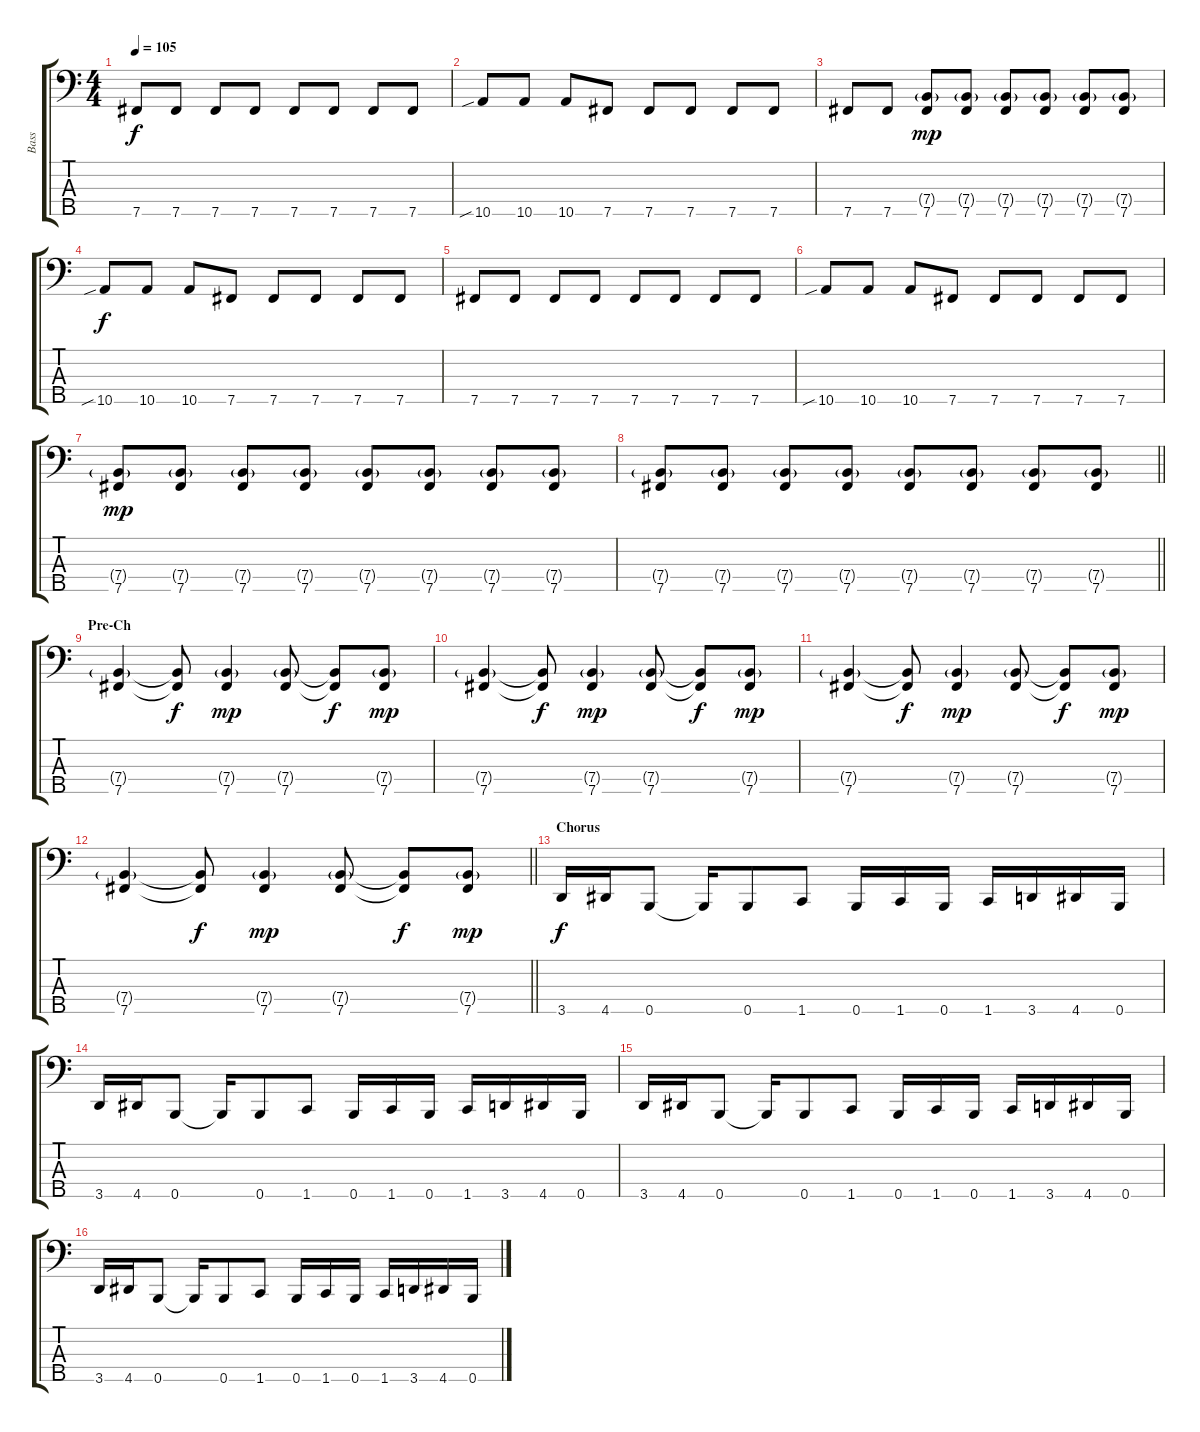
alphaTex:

\track ("Bass" "Bass") {instrument electricbasspick}
\staff {score tabs}
\tuning (G2 D2 A1 E1 B0) {hide}
\ts (4 4)
\tempo 105
\clef f4
\ks c
7.5.8{dy f} 7.5.8 7.5.8 7.5.8 7.5.8 7.5.8 7.5.8 7.5.8 |
10.5{sib}.8 10.5.8 10.5.8 7.5.8 7.5.8 7.5.8 7.5.8 7.5.8 |
7.5.8 7.5.8 (7.4{g} 7.5).8{dy mp} (7.4{g} 7.5).8 (7.4{g} 7.5).8 (7.4{g} 7.5).8 (7.4{g} 7.5).8 (7.4{g} 7.5).8 |
10.5{sib}.8{dy f} 10.5.8 10.5.8 7.5.8 7.5.8 7.5.8 7.5.8 7.5.8 |
7.5.8 7.5.8 7.5.8 7.5.8 7.5.8 7.5.8 7.5.8 7.5.8 |
10.5{sib}.8 10.5.8 10.5.8 7.5.8 7.5.8 7.5.8 7.5.8 7.5.8 |
(7.4{g} 7.5).8{dy mp} (7.4{g} 7.5).8 (7.4{g} 7.5).8 (7.4{g} 7.5).8 (7.4{g} 7.5).8 (7.4{g} 7.5).8 (7.4{g} 7.5).8 (7.4{g} 7.5).8 |
\barLineRight lightlight
(7.4{g} 7.5).8 (7.4{g} 7.5).8 (7.4{g} 7.5).8 (7.4{g} 7.5).8 (7.4{g} 7.5).8 (7.4{g} 7.5).8 (7.4{g} 7.5).8 (7.4{g} 7.5).8 |
\section ("" "Pre-Ch")
(7.4{g} 7.5).4 (7.4{t} 7.5{t}).8{dy f} (7.4{g} 7.5).4{dy mp} (7.4{g} 7.5).8 (7.4{t} 7.5{t}).8{dy f} (7.4{g} 7.5).8{dy mp} |
(7.4{g} 7.5).4 (7.4{t} 7.5{t}).8{dy f} (7.4{g} 7.5).4{dy mp} (7.4{g} 7.5).8 (7.4{t} 7.5{t}).8{dy f} (7.4{g} 7.5).8{dy mp} |
(7.4{g} 7.5).4 (7.4{t} 7.5{t}).8{dy f} (7.4{g} 7.5).4{dy mp} (7.4{g} 7.5).8 (7.4{t} 7.5{t}).8{dy f} (7.4{g} 7.5).8{dy mp} |
\barLineRight lightlight
(7.4{g} 7.5).4 (7.4{t} 7.5{t}).8{dy f} (7.4{g} 7.5).4{dy mp} (7.4{g} 7.5).8 (7.4{t} 7.5{t}).8{dy f} (7.4{g} 7.5).8{dy mp} |
\section ("" "Chorus")
3.5.16{dy f} 4.5.16 0.5.8 0.5{t}.16 0.5.8 1.5.8 0.5.16 1.5.16 0.5.16 1.5.16 3.5.16 4.5.16 0.5.16 |
3.5.16 4.5.16 0.5.8 0.5{t}.16 0.5.8 1.5.8 0.5.16 1.5.16 0.5.16 1.5.16 3.5.16 4.5.16 0.5.16 |
3.5.16 4.5.16 0.5.8 0.5{t}.16 0.5.8 1.5.8 0.5.16 1.5.16 0.5.16 1.5.16 3.5.16 4.5.16 0.5.16 |
3.5.16 4.5.16 0.5.8 0.5{t}.16 0.5.8 1.5.8 0.5.16 1.5.16 0.5.16 1.5.16 3.5.16 4.5.16 0.5.16
